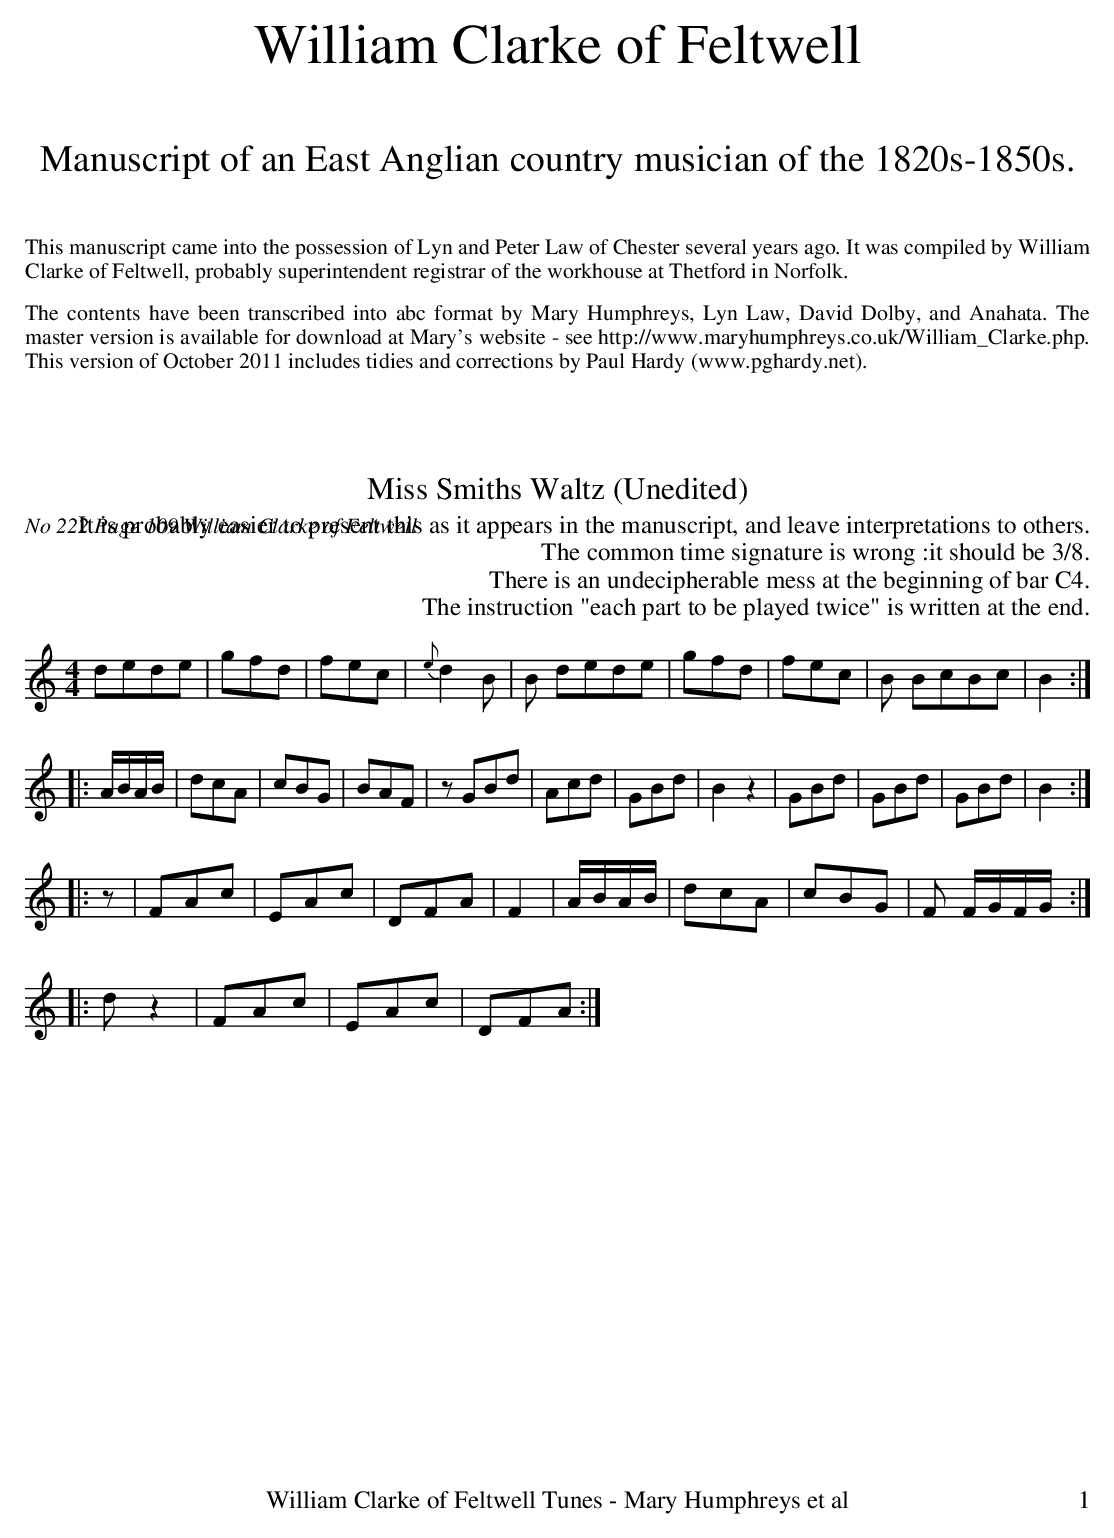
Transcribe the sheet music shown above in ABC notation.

X:1
T:Miss Smiths Waltz (Unedited)
O:No 222 Page 109 William Clarke of Feltwell
M:4/4
L:1/8
K:C
dede|gfd|fec|{e}d2B|B dede|gfd|fec|B BcBc|B2:|
|:A/B/A/B/|dcA|cBG|BAF|zGBd|Acd|GBd|B2z2|GBd|GBd|GBd|B2:|
|:z|FAc|EAc|DFA|*F2|A/B/A/B/|dcA|cBG|F F/G/F/G/:|
|:dz2|FAc|EAc|DFA:|
